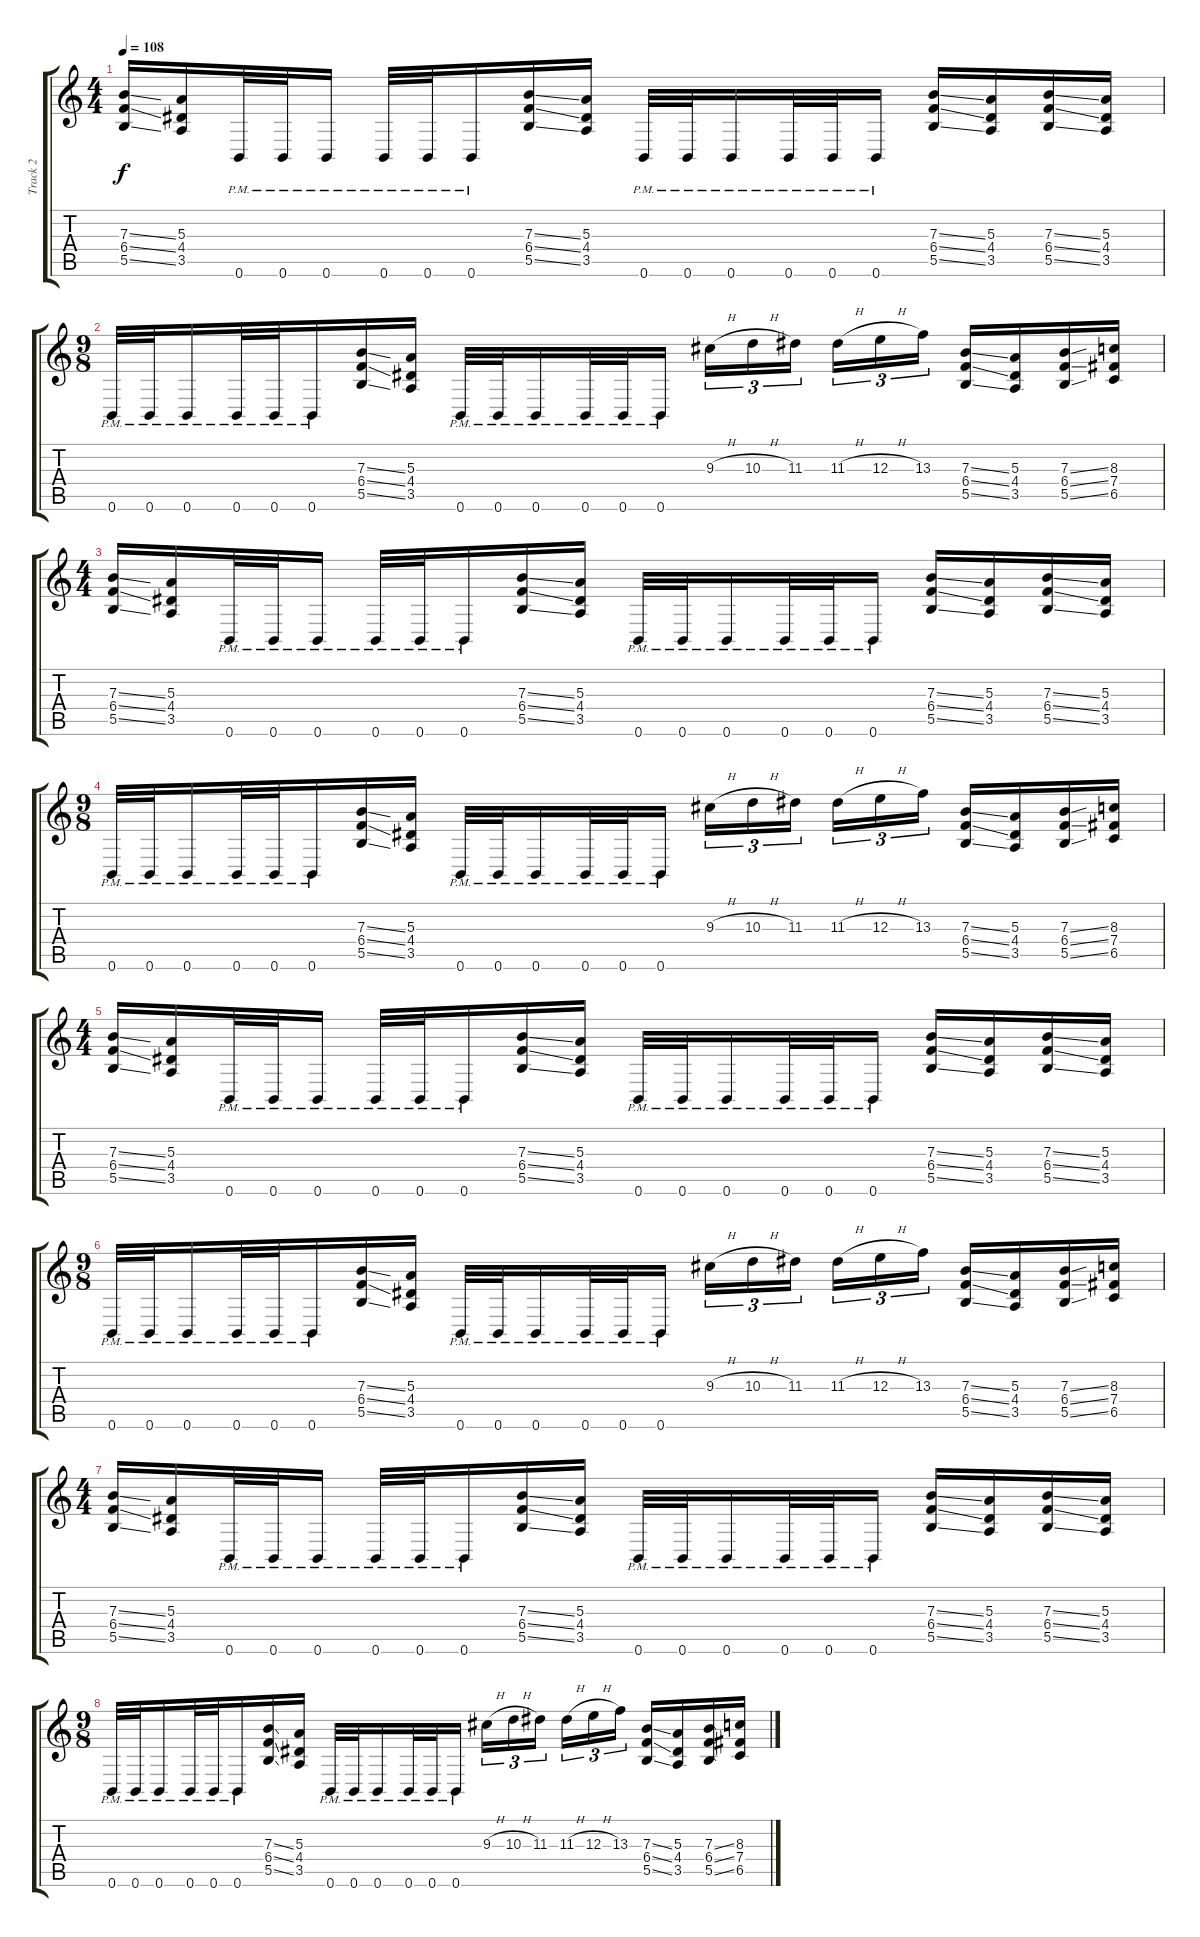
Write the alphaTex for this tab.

\track ("Track 2" "Track 2") {instrument distortionguitar}
\staff {score tabs}
\tuning (Db4 Ab3 E3 B2 Gb2 B1) {hide}
\ts (4 4)
\tempo 108
\clef g2
\ks c
(7.3{ss} 6.4{ss} 5.5{ss}).16{dy f} (5.3 4.4 3.5).16 0.6{pm}.32 0.6{pm}.32 0.6{pm}.16 0.6{pm}.32 0.6{pm}.32 0.6{pm}.16 (7.3{ss} 6.4{ss} 5.5{ss}).16 (5.3 4.4 3.5).16 0.6{pm}.32 0.6{pm}.32 0.6{pm}.16 0.6{pm}.32 0.6{pm}.32 0.6{pm}.16 (7.3{ss} 6.4{ss} 5.5{ss}).16 (5.3 4.4 3.5).16 (7.3{ss} 6.4{ss} 5.5{ss}).16 (5.3 4.4 3.5).16 |
\ts (9 8)
0.6{pm}.32 0.6{pm}.32 0.6{pm}.16 0.6{pm}.32 0.6{pm}.32 0.6{pm}.16 (7.3{ss} 6.4{ss} 5.5{ss}).16 (5.3 4.4 3.5).16 0.6{pm}.32 0.6{pm}.32 0.6{pm}.16 0.6{pm}.32 0.6{pm}.32 0.6{pm}.16 9.3{h}.16{tu (3 2)} 10.3{h}.16{tu (3 2)} 11.3.16{tu (3 2)} 11.3{h}.16{tu (3 2)} 12.3{h}.16{tu (3 2)} 13.3.16{tu (3 2)} (7.3{ss} 6.4{ss} 5.5{ss}).16 (5.3 4.4 3.5).16 (7.3{ss} 6.4{ss} 5.5{ss}).16 (8.3 7.4 6.5).16 |
\ts (4 4)
(7.3{ss} 6.4{ss} 5.5{ss}).16 (5.3 4.4 3.5).16 0.6{pm}.32 0.6{pm}.32 0.6{pm}.16 0.6{pm}.32 0.6{pm}.32 0.6{pm}.16 (7.3{ss} 6.4{ss} 5.5{ss}).16 (5.3 4.4 3.5).16 0.6{pm}.32 0.6{pm}.32 0.6{pm}.16 0.6{pm}.32 0.6{pm}.32 0.6{pm}.16 (7.3{ss} 6.4{ss} 5.5{ss}).16 (5.3 4.4 3.5).16 (7.3{ss} 6.4{ss} 5.5{ss}).16 (5.3 4.4 3.5).16 |
\ts (9 8)
0.6{pm}.32 0.6{pm}.32 0.6{pm}.16 0.6{pm}.32 0.6{pm}.32 0.6{pm}.16 (7.3{ss} 6.4{ss} 5.5{ss}).16 (5.3 4.4 3.5).16 0.6{pm}.32 0.6{pm}.32 0.6{pm}.16 0.6{pm}.32 0.6{pm}.32 0.6{pm}.16 9.3{h}.16{tu (3 2)} 10.3{h}.16{tu (3 2)} 11.3.16{tu (3 2)} 11.3{h}.16{tu (3 2)} 12.3{h}.16{tu (3 2)} 13.3.16{tu (3 2)} (7.3{ss} 6.4{ss} 5.5{ss}).16 (5.3 4.4 3.5).16 (7.3{ss} 6.4{ss} 5.5{ss}).16 (8.3 7.4 6.5).16 |
\ts (4 4)
(7.3{ss} 6.4{ss} 5.5{ss}).16 (5.3 4.4 3.5).16 0.6{pm}.32 0.6{pm}.32 0.6{pm}.16 0.6{pm}.32 0.6{pm}.32 0.6{pm}.16 (7.3{ss} 6.4{ss} 5.5{ss}).16 (5.3 4.4 3.5).16 0.6{pm}.32 0.6{pm}.32 0.6{pm}.16 0.6{pm}.32 0.6{pm}.32 0.6{pm}.16 (7.3{ss} 6.4{ss} 5.5{ss}).16 (5.3 4.4 3.5).16 (7.3{ss} 6.4{ss} 5.5{ss}).16 (5.3 4.4 3.5).16 |
\ts (9 8)
0.6{pm}.32 0.6{pm}.32 0.6{pm}.16 0.6{pm}.32 0.6{pm}.32 0.6{pm}.16 (7.3{ss} 6.4{ss} 5.5{ss}).16 (5.3 4.4 3.5).16 0.6{pm}.32 0.6{pm}.32 0.6{pm}.16 0.6{pm}.32 0.6{pm}.32 0.6{pm}.16 9.3{h}.16{tu (3 2)} 10.3{h}.16{tu (3 2)} 11.3.16{tu (3 2)} 11.3{h}.16{tu (3 2)} 12.3{h}.16{tu (3 2)} 13.3.16{tu (3 2)} (7.3{ss} 6.4{ss} 5.5{ss}).16 (5.3 4.4 3.5).16 (7.3{ss} 6.4{ss} 5.5{ss}).16 (8.3 7.4 6.5).16 |
\ts (4 4)
(7.3{ss} 6.4{ss} 5.5{ss}).16 (5.3 4.4 3.5).16 0.6{pm}.32 0.6{pm}.32 0.6{pm}.16 0.6{pm}.32 0.6{pm}.32 0.6{pm}.16 (7.3{ss} 6.4{ss} 5.5{ss}).16 (5.3 4.4 3.5).16 0.6{pm}.32 0.6{pm}.32 0.6{pm}.16 0.6{pm}.32 0.6{pm}.32 0.6{pm}.16 (7.3{ss} 6.4{ss} 5.5{ss}).16 (5.3 4.4 3.5).16 (7.3{ss} 6.4{ss} 5.5{ss}).16 (5.3 4.4 3.5).16 |
\ts (9 8)
0.6{pm}.32 0.6{pm}.32 0.6{pm}.16 0.6{pm}.32 0.6{pm}.32 0.6{pm}.16 (7.3{ss} 6.4{ss} 5.5{ss}).16 (5.3 4.4 3.5).16 0.6{pm}.32 0.6{pm}.32 0.6{pm}.16 0.6{pm}.32 0.6{pm}.32 0.6{pm}.16 9.3{h}.16{tu (3 2)} 10.3{h}.16{tu (3 2)} 11.3.16{tu (3 2)} 11.3{h}.16{tu (3 2)} 12.3{h}.16{tu (3 2)} 13.3.16{tu (3 2)} (7.3{ss} 6.4{ss} 5.5{ss}).16 (5.3 4.4 3.5).16 (7.3{ss} 6.4{ss} 5.5{ss}).16 (8.3 7.4 6.5).16
